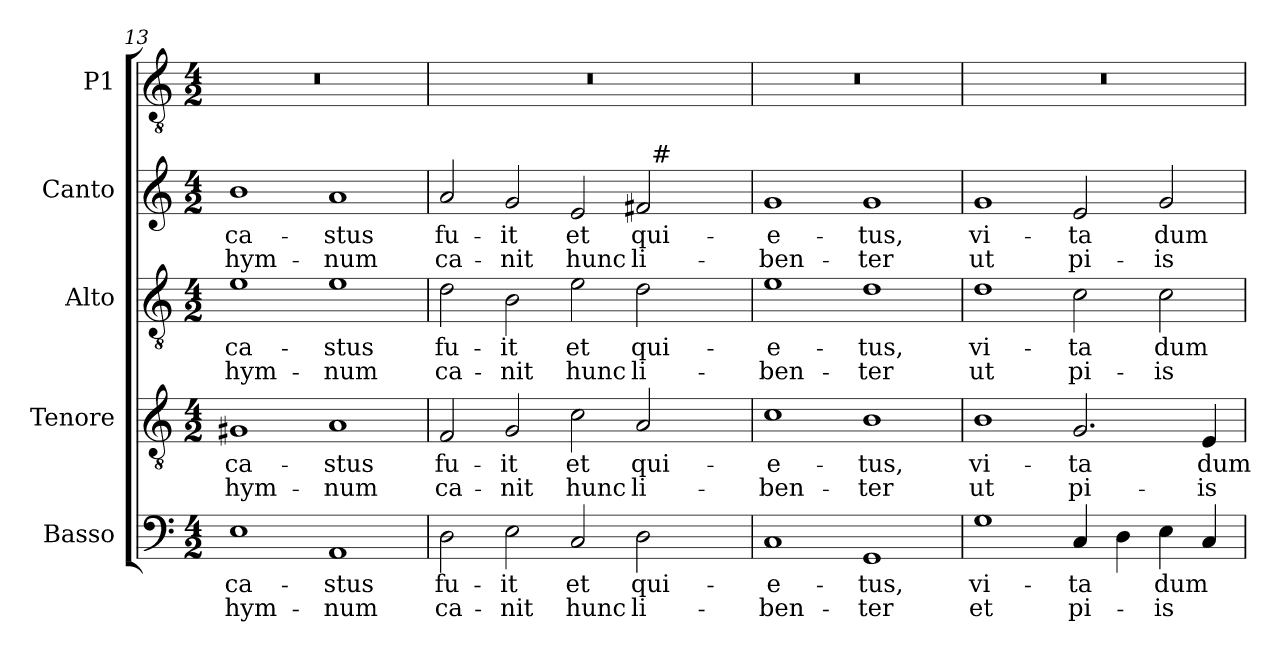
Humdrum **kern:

**kern	**text	**text	**kern	**text	**text	**kern	**text	**text	**kern	**text	**text	**kern
*part5	*part5	*part5	*part4	*part4	*part4	*part3	*part3	*part3	*part2	*part2	*part2	*part1
*staff5	*staff5	*staff5	*staff4	*staff4	*staff4	*staff3	*staff3	*staff3	*staff2	*staff2	*staff2	*staff1
*I"Basso	*	*	*I"Tenore	*	*	*I"Alto	*	*	*I"Canto	*	*	*I"P1
*clefF4	*	*	*clefGv2	*	*	*clefGv2	*	*	*clefG2	*	*	*clefGv2
*	*	*	*ITrd7c12	*	*	*ITrd7c12	*	*	*	*	*	*ITrd7c12
*k[]	*	*	*k[]	*	*	*k[]	*	*	*k[]	*	*	*k[]
*C:	*	*	*C:	*	*	*C:	*	*	*C:	*	*	*C:
*M4/2	*	*	*M4/2	*	*	*M4/2	*	*	*M4/2	*	*	*M4/2
=13	=13	=13	=13	=13	=13	=13	=13	=13	=13	=13	=13	=13
!	!LO:LY:b:color=#000000	!LO:LY:b:color=#000000	!	!	!	!	!	!	!	!	!	!
!	!	!	!	!LO:LY:b:color=#000000	!LO:LY:b:color=#000000	!	!	!	!	!	!	!
!	!	!	!	!	!	!	!LO:LY:b:color=#000000	!LO:LY:b:color=#000000	!	!	!	!
!	!	!	!	!	!	!	!	!	!	!LO:LY:b:color=#000000	!LO:LY:b:color=#000000	!LO:N:vis=1
1Ei	ca-	hym-	1GG#Xi	ca-	hym-	1Ei	ca-	hym-	1bi	ca-	hym-	0r
!	!LO:LY:b:color=#000000	!LO:LY:b:color=#000000	!	!	!	!	!	!	!	!	!	!
!	!	!	!	!LO:LY:b:color=#000000	!LO:LY:b:color=#000000	!	!	!	!	!	!	!
!	!	!	!	!	!	!	!LO:LY:b:color=#000000	!LO:LY:b:color=#000000	!	!	!	!
!	!	!	!	!	!	!	!	!	!	!LO:LY:b:color=#000000	!LO:LY:b:color=#000000	!
1AAi	-stus	-num	1AAi	-stus	-num	1Ei	-stus	-num	1ai	-stus	-num	.
=14	=14	=14	=14	=14	=14	=14	=14	=14	=14	=14	=14	=14
!	!LO:LY:b:color=#000000	!LO:LY:b:color=#000000	!	!	!	!	!	!	!	!	!	!
!	!	!	!	!LO:LY:b:color=#000000	!LO:LY:b:color=#000000	!	!	!	!	!	!	!
!	!	!	!	!	!	!	!LO:LY:b:color=#000000	!LO:LY:b:color=#000000	!	!	!	!
!	!	!	!	!	!	!	!	!	!	!LO:LY:b:color=#000000	!LO:LY:b:color=#000000	!LO:N:vis=1
*	*	*	*	*	*	*	*	*	*^	*	*	*
2Di\	fu-	ca-	2FFi/	fu-	ca-	2Di\	fu-	ca-	2ai/	1ryy	fu-	ca-	0r
!	!LO:LY:b:color=#000000	!LO:LY:b:color=#000000	!	!	!	!	!	!	!	!	!	!	!
!	!	!	!	!LO:LY:b:color=#000000	!LO:LY:b:color=#000000	!	!	!	!	!	!	!	!
!	!	!	!	!	!	!	!LO:LY:b:color=#000000	!LO:LY:b:color=#000000	!	!	!	!	!
!	!	!	!	!	!	!	!	!	!	!	!LO:LY:b:color=#000000	!LO:LY:b:color=#000000	!
2Ei\	-it	-nit	2GGi/	-it	-nit	2BBi\	-it	-nit	2gi/	.	-it	-nit	.
!	!LO:LY:b:color=#000000	!LO:LY:b:color=#000000	!	!	!	!	!	!	!	!	!	!	!
!	!	!	!	!LO:LY:b:color=#000000	!LO:LY:b:color=#000000	!	!	!	!	!	!	!	!
!	!	!	!	!	!	!	!LO:LY:b:color=#000000	!LO:LY:b:color=#000000	!	!	!	!	!
!	!	!	!	!	!	!	!	!	!	!	!LO:LY:b:color=#000000	!LO:LY:b:color=#000000	!
2Ci/	et	hunc	2Ci\	et	hunc	2Ei\	et	hunc	2ei/	2ryy	et	hunc	.
!	!LO:LY:b:color=#000000	!LO:LY:b:color=#000000	!	!	!	!	!	!	!	!	!	!	!
!	!	!	!	!LO:LY:b:color=#000000	!LO:LY:b:color=#000000	!	!	!	!	!	!	!	!
!	!	!	!	!	!	!	!LO:LY:b:color=#000000	!LO:LY:b:color=#000000	!	!	!	!	!
!	!	!	!	!	!	!	!	!	!	!	!LO:LY:b:color=#000000	!LO:LY:b:color=#000000	!
2Di\	qui-	li-	2AAi/	qui-	li-	2Di\	qui-	li-	2f#i/	32ryy	qui-	li-	.
.	.	.	.	.	.	.	.	.	.	256ryy	.	.	.
!	!	!	!	!	!	!	!	!	!	!LO:TX:a:t=#	!	!	!
.	.	.	.	.	.	.	.	.	.	4ryy	.	.	.
.	.	.	.	.	.	.	.	.	.	8ryy	.	.	.
.	.	.	.	.	.	.	.	.	.	16ryy	.	.	.
.	.	.	.	.	.	.	.	.	.	64..ryy	.	.	.
*	*	*	*	*	*	*	*	*	*v	*v	*	*	*
=15	=15	=15	=15	=15	=15	=15	=15	=15	=15	=15	=15	=15
*	*	*	*	*	*	*	*	*	*^	*	*	*
!	!LO:LY:b:color=#000000	!LO:LY:b:color=#000000	!	!	!	!	!	!	!	!	!	!	!
*	*	*	*	*	*	*	*	*	*v	*v	*	*	*
*	*	*	*	*	*	*	*	*	*^	*	*	*
!	!	!	!	!LO:LY:b:color=#000000	!LO:LY:b:color=#000000	!	!	!	!	!	!	!	!
*	*	*	*	*	*	*	*	*	*v	*v	*	*	*
*	*	*	*	*	*	*	*	*	*^	*	*	*
!	!	!	!	!	!	!	!LO:LY:b:color=#000000	!LO:LY:b:color=#000000	!	!	!	!	!
*	*	*	*	*	*	*	*	*	*v	*v	*	*	*
*	*	*	*	*	*	*	*	*	*^	*	*	*
!	!	!	!	!	!	!	!	!	!	!	!LO:LY:b:color=#000000	!LO:LY:b:color=#000000	!LO:N:vis=1
*	*	*	*	*	*	*	*	*	*v	*v	*	*	*
1Ci	-e-	-ben-	1Ci	-e-	-ben-	1Ei	-e-	-ben-	1gi	-e-	-ben-	0r
!	!LO:LY:b:color=#000000	!LO:LY:b:color=#000000	!	!	!	!	!	!	!	!	!	!
!	!	!	!	!LO:LY:b:color=#000000	!LO:LY:b:color=#000000	!	!	!	!	!	!	!
!	!	!	!	!	!	!	!LO:LY:b:color=#000000	!LO:LY:b:color=#000000	!	!	!	!
!	!	!	!	!	!	!	!	!	!	!LO:LY:b:color=#000000	!LO:LY:b:color=#000000	!
1GGi	-tus,	-ter	1BBi	-tus,	-ter	1Di	-tus,	-ter	1gi	-tus,	-ter	.
=16	=16	=16	=16	=16	=16	=16	=16	=16	=16	=16	=16	=16
!	!LO:LY:b:color=#000000	!LO:LY:b:color=#000000	!	!	!	!	!	!	!	!	!	!
!	!	!	!	!LO:LY:b:color=#000000	!LO:LY:b:color=#000000	!	!	!	!	!	!	!
!	!	!	!	!	!	!	!LO:LY:b:color=#000000	!LO:LY:b:color=#000000	!	!	!	!
!	!	!	!	!	!	!	!	!	!	!LO:LY:b:color=#000000	!LO:LY:b:color=#000000	!LO:N:vis=1
1Gi	vi-	et	1BBi	vi-	ut	1Di	vi-	ut	1gi	vi-	ut	0r
!	!LO:LY:b:color=#000000	!LO:LY:b:color=#000000	!	!	!	!	!	!	!	!	!	!
!	!	!	!	!LO:LY:b:color=#000000	!LO:LY:b:color=#000000	!	!	!	!	!	!	!
!	!	!	!	!	!	!	!LO:LY:b:color=#000000	!LO:LY:b:color=#000000	!	!	!	!
!	!	!	!	!	!	!	!	!	!	!LO:LY:b:color=#000000	!LO:LY:b:color=#000000	!
4Ci/	-ta	pi-	2.GGi/	-ta	pi-	2Ci\	-ta	pi-	2ei/	-ta	pi-	.
4Di\	.	.	.	.	.	.	.	.	.	.	.	.
!	!LO:LY:b:color=#000000	!LO:LY:b:color=#000000	!	!	!	!	!	!	!	!	!	!
!	!	!	!	!	!	!	!LO:LY:b:color=#000000	!LO:LY:b:color=#000000	!	!	!	!
!	!	!	!	!	!	!	!	!	!	!LO:LY:b:color=#000000	!LO:LY:b:color=#000000	!
4Ei\	dum	-is	.	.	.	2Ci\	dum	-is	2gi/	dum	-is	.
!	!	!	!	!LO:LY:b:color=#000000	!LO:LY:b:color=#000000	!	!	!	!	!	!	!
4Ci/	.	.	4EEi/	dum	-is	.	.	.	.	.	.	.
=	=	=	=	=	=	=	=	=	=	=	=	=
*-	*-	*-	*-	*-	*-	*-	*-	*-	*-	*-	*-	*-
